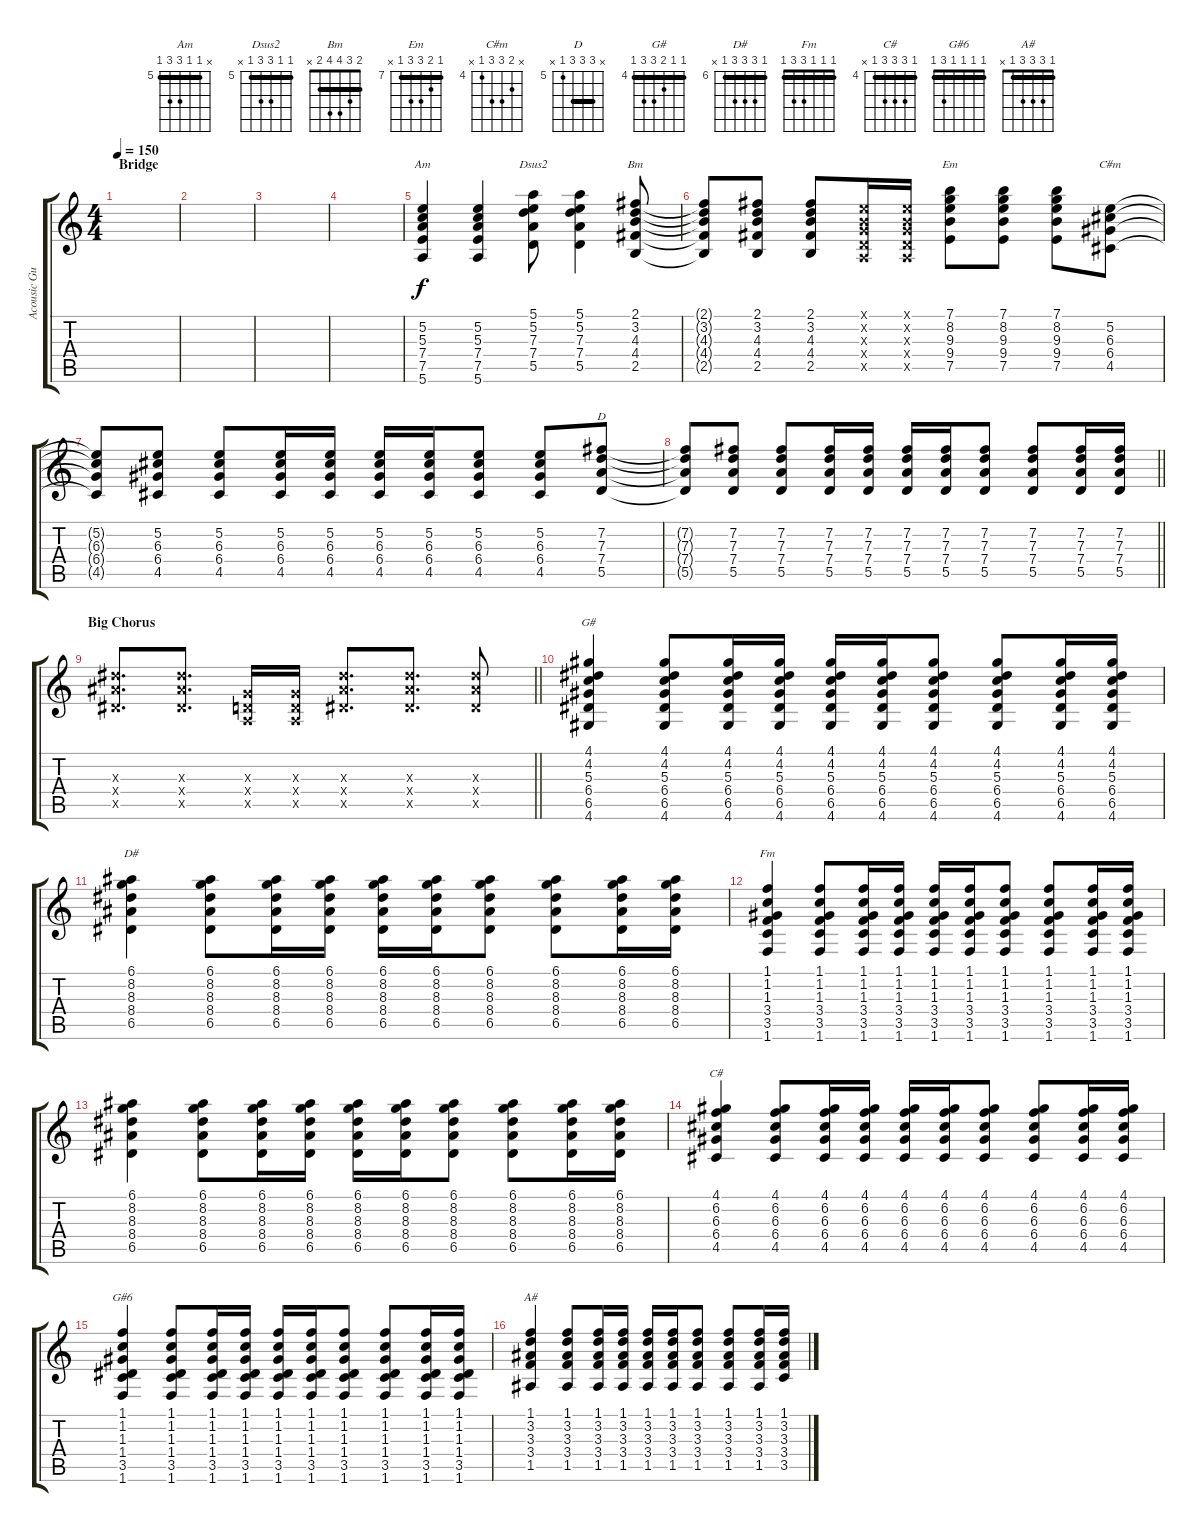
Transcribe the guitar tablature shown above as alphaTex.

\track ("Acousic Guitar" "Acousic Gu") {instrument acousticguitarsteel}
\staff {score tabs}
\tuning (E4 B3 G3 D3 A2 E2) {hide}
\chord ("Am" x 5 5 7 7 5) {firstfret 5 barre 5}
\chord ("Dsus2" 5 5 7 7 5 x) {firstfret 5 barre 5}
\chord ("Bm" 2 3 4 4 2 x) {barre 2}
\chord ("Em" 7 8 9 9 7 x) {firstfret 7 barre 7}
\chord ("C#m" x 5 6 6 4 x) {firstfret 4}
\chord ("D" x 7 7 7 5 x) {firstfret 5 barre 7}
\chord ("G#" 4 4 5 6 6 4) {firstfret 4 barre 4}
\chord ("D#" 6 8 8 8 6 x) {firstfret 6 barre 6}
\chord ("Fm" 1 1 1 3 3 1) {barre 1}
\chord ("C#" 4 6 6 6 4 x) {firstfret 4 barre 4}
\chord ("G#6" 1 1 1 1 3 1) {barre 1}
\chord ("A#" 1 3 3 3 1 x) {barre 1}
\ts (4 4)
\section ("" "Bridge")
\tempo 150
\clef g2
\ks c
|
|
|
|
(5.2 5.3 7.4 7.5 5.6).4{ch "Am"} (5.2 5.3 7.4 7.5 5.6).4 (5.1 5.2 7.3 7.4 5.5).8{ch "Dsus2"} (5.1 5.2 7.3 7.4 5.5).4 (2.1 3.2 4.3 4.4 2.5).8{ch "Bm"} |
(2.1{t} 3.2{t} 4.3{t} 4.4{t} 2.5{t}).8 (2.1 3.2 4.3 4.4 2.5).8 (2.1 3.2 4.3 4.4 2.5).8 (0.1{x} 0.2{x} 0.3{x} 0.4{x} 0.5{x}).16 (0.1{x} 0.2{x} 0.3{x} 0.4{x} 0.5{x}).16 (7.1 8.2 9.3 9.4 7.5).8{ch "Em"} (7.1 8.2 9.3 9.4 7.5).8 (7.1 8.2 9.3 9.4 7.5).8 (5.2 6.3 6.4 4.5).8{ch "C#m"} |
(5.2{t} 6.3{t} 6.4{t} 4.5{t}).8 (5.2 6.3 6.4 4.5).8 (5.2 6.3 6.4 4.5).8 (5.2 6.3 6.4 4.5).16 (5.2 6.3 6.4 4.5).16 (5.2 6.3 6.4 4.5).16 (5.2 6.3 6.4 4.5).16 (5.2 6.3 6.4 4.5).8 (5.2 6.3 6.4 4.5).8 (7.2 7.3 7.4 5.5).8{ch "D"} |
\barLineRight lightlight
(7.2{t} 7.3{t} 7.4{t} 5.5{t}).8 (7.2 7.3 7.4 5.5).8 (7.2 7.3 7.4 5.5).8 (7.2 7.3 7.4 5.5).16 (7.2 7.3 7.4 5.5).16 (7.2 7.3 7.4 5.5).16 (7.2 7.3 7.4 5.5).16 (7.2 7.3 7.4 5.5).8 (7.2 7.3 7.4 5.5).8 (7.2 7.3 7.4 5.5).16 (7.2 7.3 7.4 5.5).16 |
\section ("" "Big Chorus")
\barLineRight lightlight
(8.3{x} 8.4{x} 6.5{x}).8{d} (8.3{x} 8.4{x} 6.5{x}).8{d} (0.3{x} 0.4{x} 0.5{x}).16 (0.3{x} 0.4{x} 0.5{x}).16 (8.3{x} 8.4{x} 6.5{x}).8{d} (8.3{x} 8.4{x} 6.5{x}).8{d} (8.3{x} 8.4{x} 6.5{x}).8 |
(4.1 4.2 5.3 6.4 6.5 4.6).4{ch "G#"} (4.1 4.2 5.3 6.4 6.5 4.6).8 (4.1 4.2 5.3 6.4 6.5 4.6).16 (4.1 4.2 5.3 6.4 6.5 4.6).16 (4.1 4.2 5.3 6.4 6.5 4.6).16 (4.1 4.2 5.3 6.4 6.5 4.6).16 (4.1 4.2 5.3 6.4 6.5 4.6).8 (4.1 4.2 5.3 6.4 6.5 4.6).8 (4.1 4.2 5.3 6.4 6.5 4.6).16 (4.1 4.2 5.3 6.4 6.5 4.6).16 |
(6.1 8.2 8.3 8.4 6.5).4{ch "D#"} (6.1 8.2 8.3 8.4 6.5).8 (6.1 8.2 8.3 8.4 6.5).16 (6.1 8.2 8.3 8.4 6.5).16 (6.1 8.2 8.3 8.4 6.5).16 (6.1 8.2 8.3 8.4 6.5).16 (6.1 8.2 8.3 8.4 6.5).8 (6.1 8.2 8.3 8.4 6.5).8 (6.1 8.2 8.3 8.4 6.5).16 (6.1 8.2 8.3 8.4 6.5).16 |
(1.1 1.2 1.3 3.4 3.5 1.6).4{ch "Fm"} (1.1 1.2 1.3 3.4 3.5 1.6).8 (1.1 1.2 1.3 3.4 3.5 1.6).16 (1.1 1.2 1.3 3.4 3.5 1.6).16 (1.1 1.2 1.3 3.4 3.5 1.6).16 (1.1 1.2 1.3 3.4 3.5 1.6).16 (1.1 1.2 1.3 3.4 3.5 1.6).8 (1.1 1.2 1.3 3.4 3.5 1.6).8 (1.1 1.2 1.3 3.4 3.5 1.6).16 (1.1 1.2 1.3 3.4 3.5 1.6).16 |
(6.1 8.2 8.3 8.4 6.5).4 (6.1 8.2 8.3 8.4 6.5).8 (6.1 8.2 8.3 8.4 6.5).16 (6.1 8.2 8.3 8.4 6.5).16 (6.1 8.2 8.3 8.4 6.5).16 (6.1 8.2 8.3 8.4 6.5).16 (6.1 8.2 8.3 8.4 6.5).8 (6.1 8.2 8.3 8.4 6.5).8 (6.1 8.2 8.3 8.4 6.5).16 (6.1 8.2 8.3 8.4 6.5).16 |
(4.1 6.2 6.3 6.4 4.5).4{ch "C#"} (4.1 6.2 6.3 6.4 4.5).8 (4.1 6.2 6.3 6.4 4.5).16 (4.1 6.2 6.3 6.4 4.5).16 (4.1 6.2 6.3 6.4 4.5).16 (4.1 6.2 6.3 6.4 4.5).16 (4.1 6.2 6.3 6.4 4.5).8 (4.1 6.2 6.3 6.4 4.5).8 (4.1 6.2 6.3 6.4 4.5).16 (4.1 6.2 6.3 6.4 4.5).16 |
(1.1 1.2 1.3 1.4 3.5 1.6).4{ch "G#6"} (1.1 1.2 1.3 1.4 3.5 1.6).8 (1.1 1.2 1.3 1.4 3.5 1.6).16 (1.1 1.2 1.3 1.4 3.5 1.6).16 (1.1 1.2 1.3 1.4 3.5 1.6).16 (1.1 1.2 1.3 1.4 3.5 1.6).16 (1.1 1.2 1.3 1.4 3.5 1.6).8 (1.1 1.2 1.3 1.4 3.5 1.6).8 (1.1 1.2 1.3 1.4 3.5 1.6).16 (1.1 1.2 1.3 1.4 3.5 1.6).16 |
(1.1 3.2 3.3 3.4 1.5).4{ch "A#"} (1.1 3.2 3.3 3.4 1.5).8 (1.1 3.2 3.3 3.4 1.5).16 (1.1 3.2 3.3 3.4 1.5).16 (1.1 3.2 3.3 3.4 1.5).16 (1.1 3.2 3.3 3.4 1.5).16 (1.1 3.2 3.3 3.4 1.5).8 (1.1 3.2 3.3 3.4 1.5).8 (1.1 3.2 3.3 3.4 1.5).16 (1.1 3.2 3.3 3.4 3.5).16
